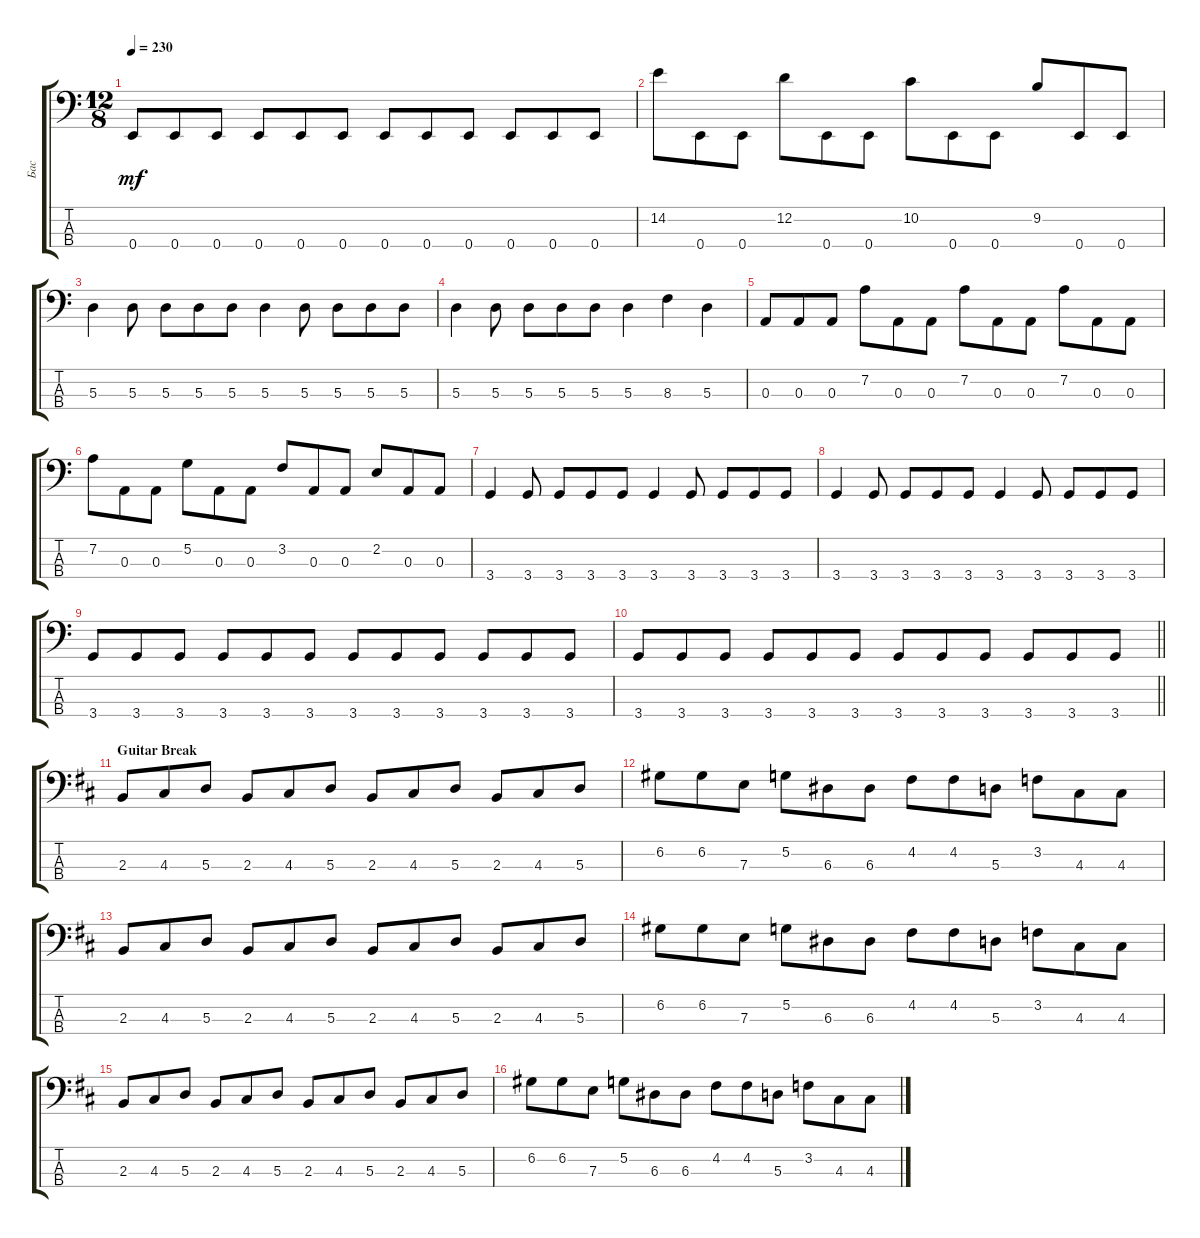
\track ("Бас" "Бас") {instrument electricbassfinger}
\staff {score tabs}
\tuning (G2 D2 A1 E1) {hide}
\ts (12 8)
\tempo 230
\clef f4
\ks aminor
0.4.8{dy mf} 0.4.8 0.4.8 0.4.8 0.4.8 0.4.8 0.4.8 0.4.8 0.4.8 0.4.8 0.4.8 0.4.8 |
14.2.8 0.4.8 0.4.8 12.2.8 0.4.8 0.4.8 10.2.8 0.4.8 0.4.8 9.2.8 0.4.8 0.4.8 |
5.3.4 5.3.8 5.3.8 5.3.8 5.3.8 5.3.4 5.3.8 5.3.8 5.3.8 5.3.8 |
5.3.4 5.3.8 5.3.8 5.3.8 5.3.8 5.3.4 8.3.4 5.3.4 |
0.3.8 0.3.8 0.3.8 7.2.8 0.3.8 0.3.8 7.2.8 0.3.8 0.3.8 7.2.8 0.3.8 0.3.8 |
7.2.8 0.3.8 0.3.8 5.2.8 0.3.8 0.3.8 3.2.8 0.3.8 0.3.8 2.2.8 0.3.8 0.3.8 |
3.4.4 3.4.8 3.4.8 3.4.8 3.4.8 3.4.4 3.4.8 3.4.8 3.4.8 3.4.8 |
3.4.4 3.4.8 3.4.8 3.4.8 3.4.8 3.4.4 3.4.8 3.4.8 3.4.8 3.4.8 |
3.4.8 3.4.8 3.4.8 3.4.8 3.4.8 3.4.8 3.4.8 3.4.8 3.4.8 3.4.8 3.4.8 3.4.8 |
\barLineRight lightlight
3.4.8 3.4.8 3.4.8 3.4.8 3.4.8 3.4.8 3.4.8 3.4.8 3.4.8 3.4.8 3.4.8 3.4.8 |
\section ("" "Guitar Break")
\ks bminor
2.3.8 4.3.8 5.3.8 2.3.8 4.3.8 5.3.8 2.3.8 4.3.8 5.3.8 2.3.8 4.3.8 5.3.8 |
6.2.8 6.2.8 7.3.8 5.2.8 6.3.8 6.3.8 4.2.8 4.2.8 5.3.8 3.2.8 4.3.8 4.3.8 |
2.3.8 4.3.8 5.3.8 2.3.8 4.3.8 5.3.8 2.3.8 4.3.8 5.3.8 2.3.8 4.3.8 5.3.8 |
6.2.8 6.2.8 7.3.8 5.2.8 6.3.8 6.3.8 4.2.8 4.2.8 5.3.8 3.2.8 4.3.8 4.3.8 |
2.3.8 4.3.8 5.3.8 2.3.8 4.3.8 5.3.8 2.3.8 4.3.8 5.3.8 2.3.8 4.3.8 5.3.8 |
6.2.8 6.2.8 7.3.8 5.2.8 6.3.8 6.3.8 4.2.8 4.2.8 5.3.8 3.2.8 4.3.8 4.3.8
